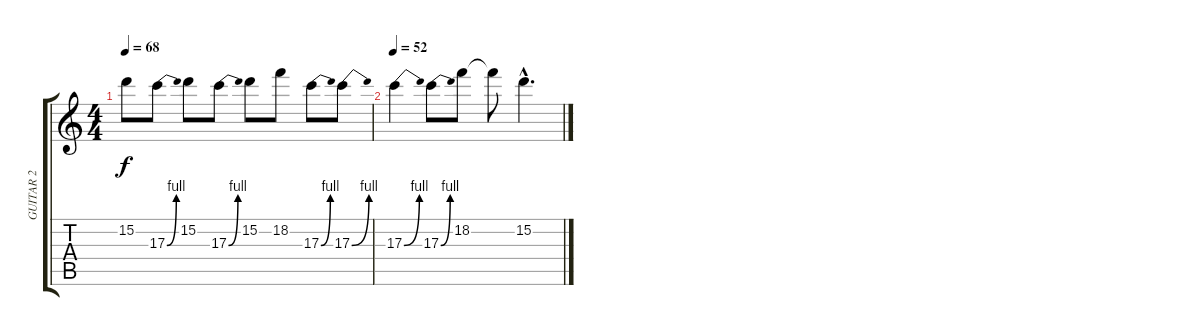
\track ("GUITAR 2" "GUITAR 2") {instrument distortionguitar}
\staff {score tabs}
\tuning (E4 B3 G3 D3 A2 E2) {hide}
\ts (4 4)
\tempo 68
\clef g2
\ks c
15.2.8{dy f} 17.3{be (bend 0 0 60 4)}.8 15.2.8 17.3{be (bend 0 0 60 4)}.8 15.2.8 18.2.8 17.3{be (bend 0 0 60 4)}.8 17.3{be (bend 0 0 60 4)}.8 |
\tempo 52
17.3{be (bend 0 0 60 4)}.4 17.3{be (bend 0 0 60 4)}.8 18.2.8 18.2{t}.8 15.2{hac}.4{d}
